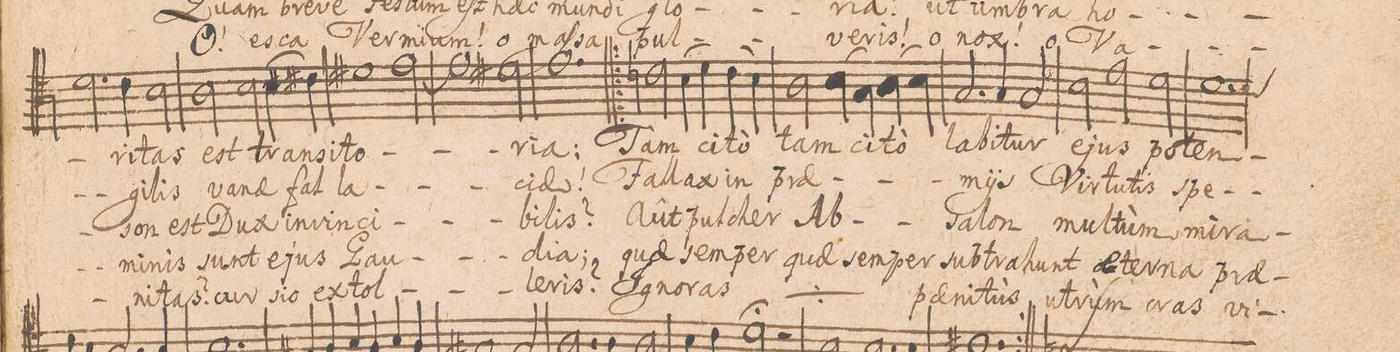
**kern	**text	**text	**text	**text	**text
*I"TENOR.	*	*	*	*	*
*clefC4	*	*	*	*	*
*k[]	*	*	*	*	*
*M3/2	*	*	*	*	*
=10	=10	=10	=10	=10	=10
2.d\	.	.	.	.	.
4c\	-ri-	-gi-	son	-mi-	-ni-
2B\	-tas	-lis	est	-nis	-tas!
=11	=11	=11	=11	=11	=11
2A\	est	va-	Dux	sunt	cur
2B\	tran-	-nae	in-	e-	sic
(4Bn\	-si-	fal-	-vin-	-jus	ex-
4c#X\)	.	.	.	.	.
=12	=12	=12	=12	=12	=12
1d#X	-to-	-la-	-ci-	Gau-	-tol-
[<2e\	.	.	.	.	.
=13	=13	=13	=13	=13	=13
1e]	.	.	.	.	.
2d#X\	-ri-	-ci-	-bi-	-di-	-le-
=14	=14	=14	=14	=14	=14
1.e	-a;	-ae!	-lis?	-a;	-ris?
=15!|:	=15!|:	=15!|:	=15!|:	=15!|:	=15!|:
*>B	*	*	*	*	*
2cn\	Tam	Fal-	Aût	quae	I-
(4B\	ci-	-lax	pul-	sem-	-gno-
4d\)	.	.	.	.	.
(4c\	-tò	in	-cher	-per	-ras
4B\)	.	.	.	.	.
=16	=16	=16	=16	=16	=16
*	*	*	*	*	*ij
2A\	tam	prae-	Ab-	quae	I-
(4B\	ci-	.	.	sem-	-gno-
4G\)	.	.	.	.	.
(4A\	-tò	.	.	-per	-ras
*	*	*	*	*	*Xij
4B\)	.	.	.	.	.
=17	=17	=17	=17	=17	=17
2.G/	la-	.	.	sub-	pae-
4G/	-bi-	-mi-	-sa-	-tra-	-ni-
2G/	-tur	-js	-lon	-hunt	-tùs
=18	=18	=18	=18	=18	=18
2B\	e-	Vir-	mul-	ae-	u-
2e\	-jus	-tu-	-tùm	-ter-	-trùm
2d\	po-	-tis	mi-	-na	cras
=19	=19	=19	=19	=19	=19
*custos:c	*	*	*	*	*
1.d	-ten-	spe-	-ra-	prae-	vi-
*-	*-	*-	*-	*-	*-
